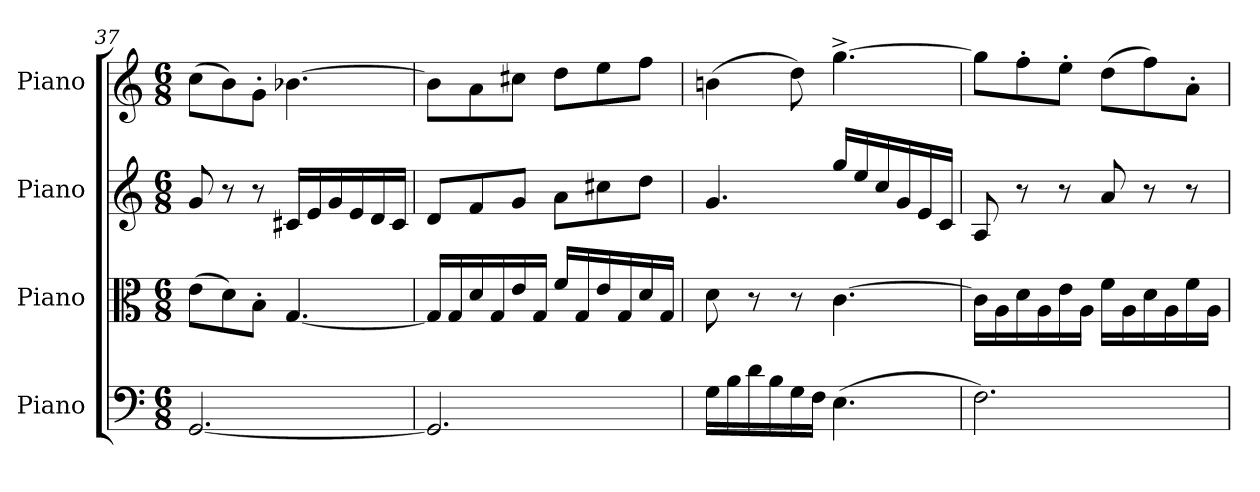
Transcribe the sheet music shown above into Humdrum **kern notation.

**kern	**kern	**kern	**kern
*part4	*part3	*part2	*part1
*staff4	*staff3	*staff2	*staff1
*I"Piano	*I"Piano	*I"Piano	*I"Piano
*I'Pno	*I'Pno	*I'Pno	*I'Pno
*clefF4	*clefC3	*clefG2	*clefG2
*k[]	*k[]	*k[]	*k[]
*M6/8	*M6/8	*M6/8	*M6/8
=37	=37	=37	=37
[2.GG/	(8e\L	8g/	(8cc\L
.	8d\)	8r	8b\)
.	8B'\J	8r	8g'\J
.	[4.G/	16c#X/LL	[4.b-X\
.	.	16e/	.
.	.	16g/	.
.	.	16e/	.
.	.	16d/	.
.	.	16c#/JJ	.
=38	=38	=38	=38
2.GG/]	16G/LL]	8d/L	8b-\L]
.	16G/	.	.
.	16d/	8f/	8a\
.	16G/	.	.
.	16e/	8g/J	8cc#X\J
.	16G/JJ	.	.
.	16f/LL	8a\L	8dd\L
.	16G/	.	.
.	16e/	8cc#X\	8ee\
.	16G/	.	.
.	16d/	8dd\J	8ff\J
.	16G/JJ	.	.
=39	=39	=39	=39
16G\LL	8d\	4.g/	(4bn\
16B\	.	.	.
16d\	8r	.	.
16B\	.	.	.
16G\	8r	.	8dd\)
16F\JJ	.	.	.
(4.E\	[4.c\	16gg/LL	[4.gg^\
.	.	16ee/	.
.	.	16cc/	.
.	.	16g/	.
.	.	16e/	.
.	.	16c/JJ	.
=40	=40	=40	=40
2.F\)	16c\LL]	8A/	8gg\L]
.	16A\	.	.
.	16d\	8r	8ff'\
.	16A\	.	.
.	16e\	8r	8ee'\J
.	16A\JJ	.	.
.	16f\LL	8a/	(8dd\L
.	16A\	.	.
.	16d\	8r	8ff\)
.	16A\	.	.
.	16f\	8r	8a'\J
.	16A\JJ	.	.
=	=	=	=
*-	*-	*-	*-
